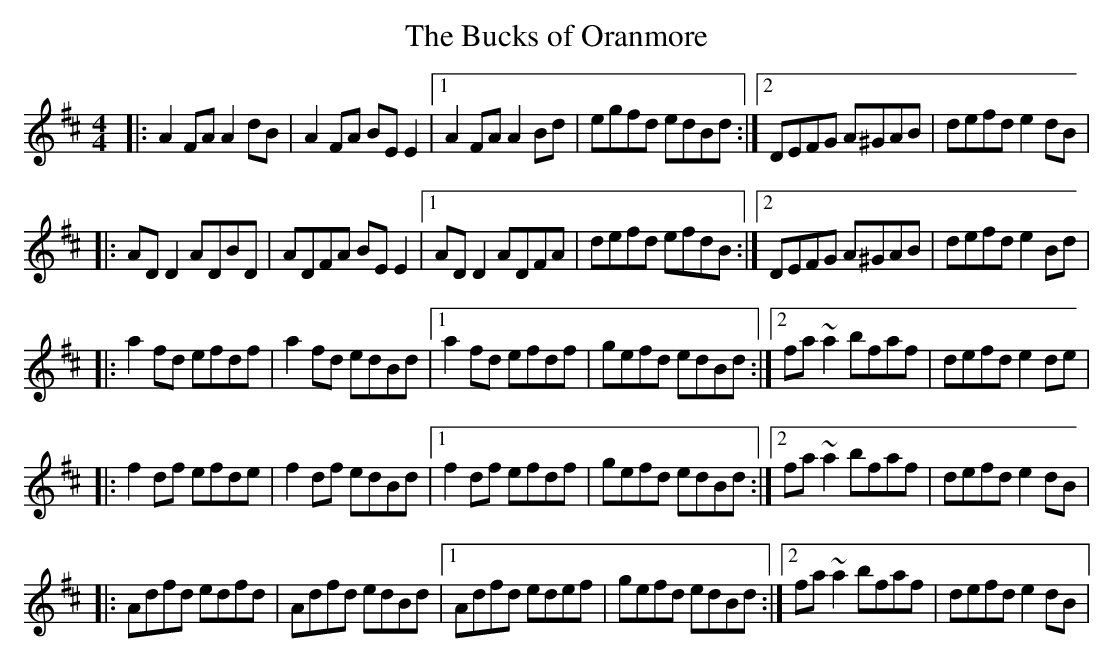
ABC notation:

X:1
T:The Bucks of Oranmore
M:4/4
L:1/8
K:D
|:A2FA A2dB|A2FA BEE2|1 A2FA A2Bd|egfd edBd:|2 DEFG A^GAB|defd e2dB|
|:ADD2 ADBD|ADFA BEE2|1 ADD2 ADFA|defd efdB:|2 DEFG A^GAB|defd e2Bd|
|:a2fd efdf|a2fd edBd|1 a2fd efdf|gefd edBd:|2 fa~a2 bfaf|defd e2de|
|:f2df efde|f2df edBd|1 f2df efdf|gefd edBd:|2 fa~a2 bfaf|defd e2dB|
|:Adfd edfd|Adfd edBd|1 Adfd edef|gefd edBd:|2 fa~a2 bfaf|defd e2dB|
